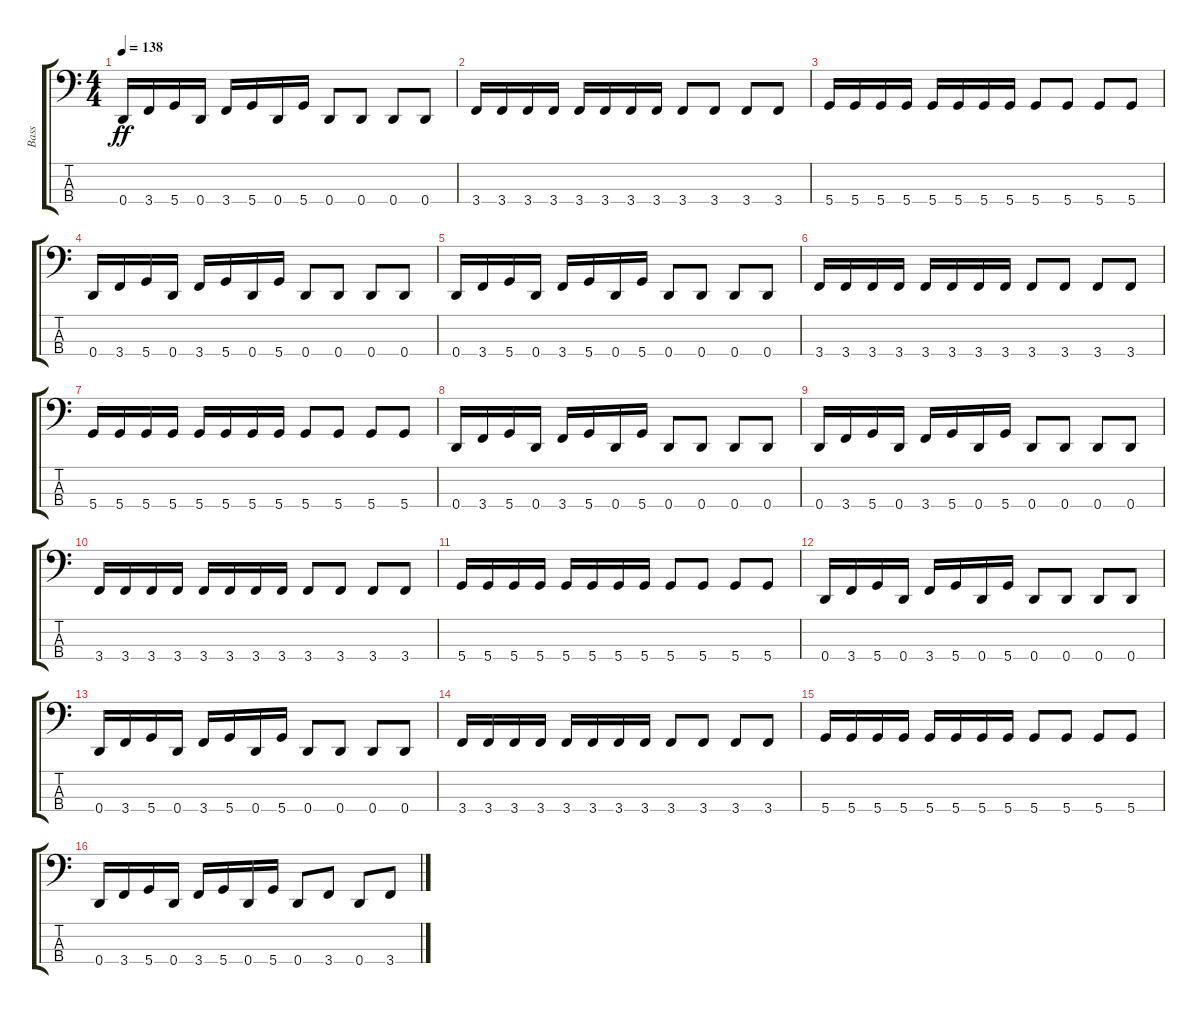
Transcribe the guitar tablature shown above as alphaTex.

\track ("Bass" "Bass") {instrument electricbassfinger}
\staff {score tabs}
\tuning (G2 D2 A1 D1) {hide}
\ts (4 4)
\tempo 138
\clef f4
\ks c
0.4.16{dy ff} 3.4.16 5.4.16 0.4.16 3.4.16 5.4.16 0.4.16 5.4.16 0.4.8 0.4.8 0.4.8 0.4.8 |
3.4.16 3.4.16 3.4.16 3.4.16 3.4.16 3.4.16 3.4.16 3.4.16 3.4.8 3.4.8 3.4.8 3.4.8 |
5.4.16 5.4.16 5.4.16 5.4.16 5.4.16 5.4.16 5.4.16 5.4.16 5.4.8 5.4.8 5.4.8 5.4.8 |
0.4.16 3.4.16 5.4.16 0.4.16 3.4.16 5.4.16 0.4.16 5.4.16 0.4.8 0.4.8 0.4.8 0.4.8 |
0.4.16 3.4.16 5.4.16 0.4.16 3.4.16 5.4.16 0.4.16 5.4.16 0.4.8 0.4.8 0.4.8 0.4.8 |
3.4.16 3.4.16 3.4.16 3.4.16 3.4.16 3.4.16 3.4.16 3.4.16 3.4.8 3.4.8 3.4.8 3.4.8 |
5.4.16 5.4.16 5.4.16 5.4.16 5.4.16 5.4.16 5.4.16 5.4.16 5.4.8 5.4.8 5.4.8 5.4.8 |
0.4.16 3.4.16 5.4.16 0.4.16 3.4.16 5.4.16 0.4.16 5.4.16 0.4.8 0.4.8 0.4.8 0.4.8 |
0.4.16 3.4.16 5.4.16 0.4.16 3.4.16 5.4.16 0.4.16 5.4.16 0.4.8 0.4.8 0.4.8 0.4.8 |
3.4.16 3.4.16 3.4.16 3.4.16 3.4.16 3.4.16 3.4.16 3.4.16 3.4.8 3.4.8 3.4.8 3.4.8 |
5.4.16 5.4.16 5.4.16 5.4.16 5.4.16 5.4.16 5.4.16 5.4.16 5.4.8 5.4.8 5.4.8 5.4.8 |
0.4.16 3.4.16 5.4.16 0.4.16 3.4.16 5.4.16 0.4.16 5.4.16 0.4.8 0.4.8 0.4.8 0.4.8 |
0.4.16 3.4.16 5.4.16 0.4.16 3.4.16 5.4.16 0.4.16 5.4.16 0.4.8 0.4.8 0.4.8 0.4.8 |
3.4.16 3.4.16 3.4.16 3.4.16 3.4.16 3.4.16 3.4.16 3.4.16 3.4.8 3.4.8 3.4.8 3.4.8 |
5.4.16 5.4.16 5.4.16 5.4.16 5.4.16 5.4.16 5.4.16 5.4.16 5.4.8 5.4.8 5.4.8 5.4.8 |
0.4.16 3.4.16 5.4.16 0.4.16 3.4.16 5.4.16 0.4.16 5.4.16 0.4.8 3.4.8 0.4.8 3.4.8
